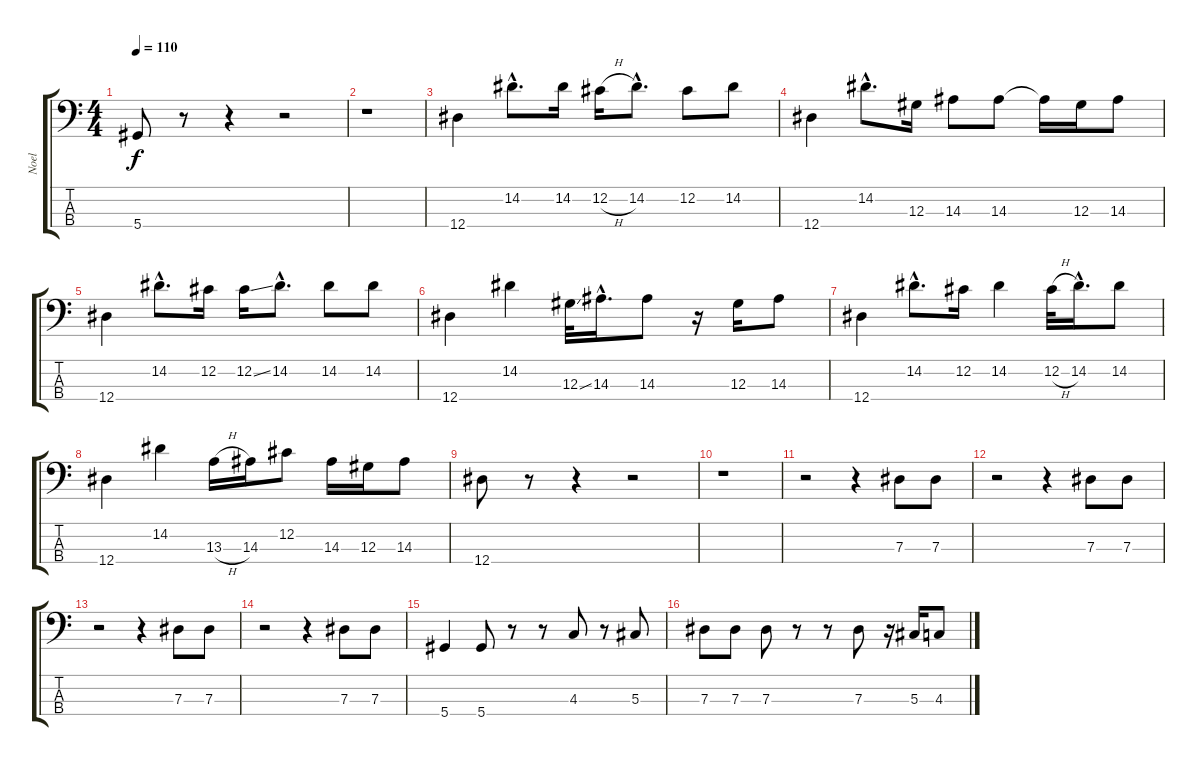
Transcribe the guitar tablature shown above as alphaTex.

\track ("Noel" "Noel") {instrument electricbassfinger}
\staff {score tabs}
\tuning (Gb2 Db2 Ab1 Eb1) {hide}
\ts (4 4)
\tempo 110
\clef f4
\ks c
5.4.8{dy f} r.8 r.4 r.2 |
r.1 |
12.4.4 14.2{hac}.8{d} 14.2.16 12.2{h}.16 14.2{hac}.8{d} 12.2.8 14.2.8 |
12.4.4 14.2{hac}.8{d} 12.3.16 14.3.8 14.3.8 14.3{t}.16 12.3.16 14.3.8 |
12.4.4 14.2{hac}.8{d} 12.2.16 12.2{ss}.16 14.2{hac}.8{d} 14.2.8 14.2.8 |
12.4.4 14.2.4 12.3{ss}.32 14.3{hac}.16{d} 14.3.8 r.16 12.3.16 14.3.8 |
12.4.4 14.2{hac}.8{d} 12.2.16 14.2.4 12.2{h}.32 14.2{hac}.16{d} 14.2.8 |
12.4.4 14.2.4 13.3{h}.16 14.3.16 12.2.8 14.3.16 12.3.16 14.3.8 |
12.4.8 r.8 r.4 r.2 |
r.1 |
r.2 r.4 7.3.8 7.3.8 |
r.2 r.4 7.3.8 7.3.8 |
r.2 r.4 7.3.8 7.3.8 |
r.2 r.4 7.3.8 7.3.8 |
5.4.4 5.4.8 r.8 r.8 4.3.8 r.8 5.3.8 |
7.3.8 7.3.8 7.3.8 r.8 r.8 7.3.8 r.16 5.3.16 4.3.8
